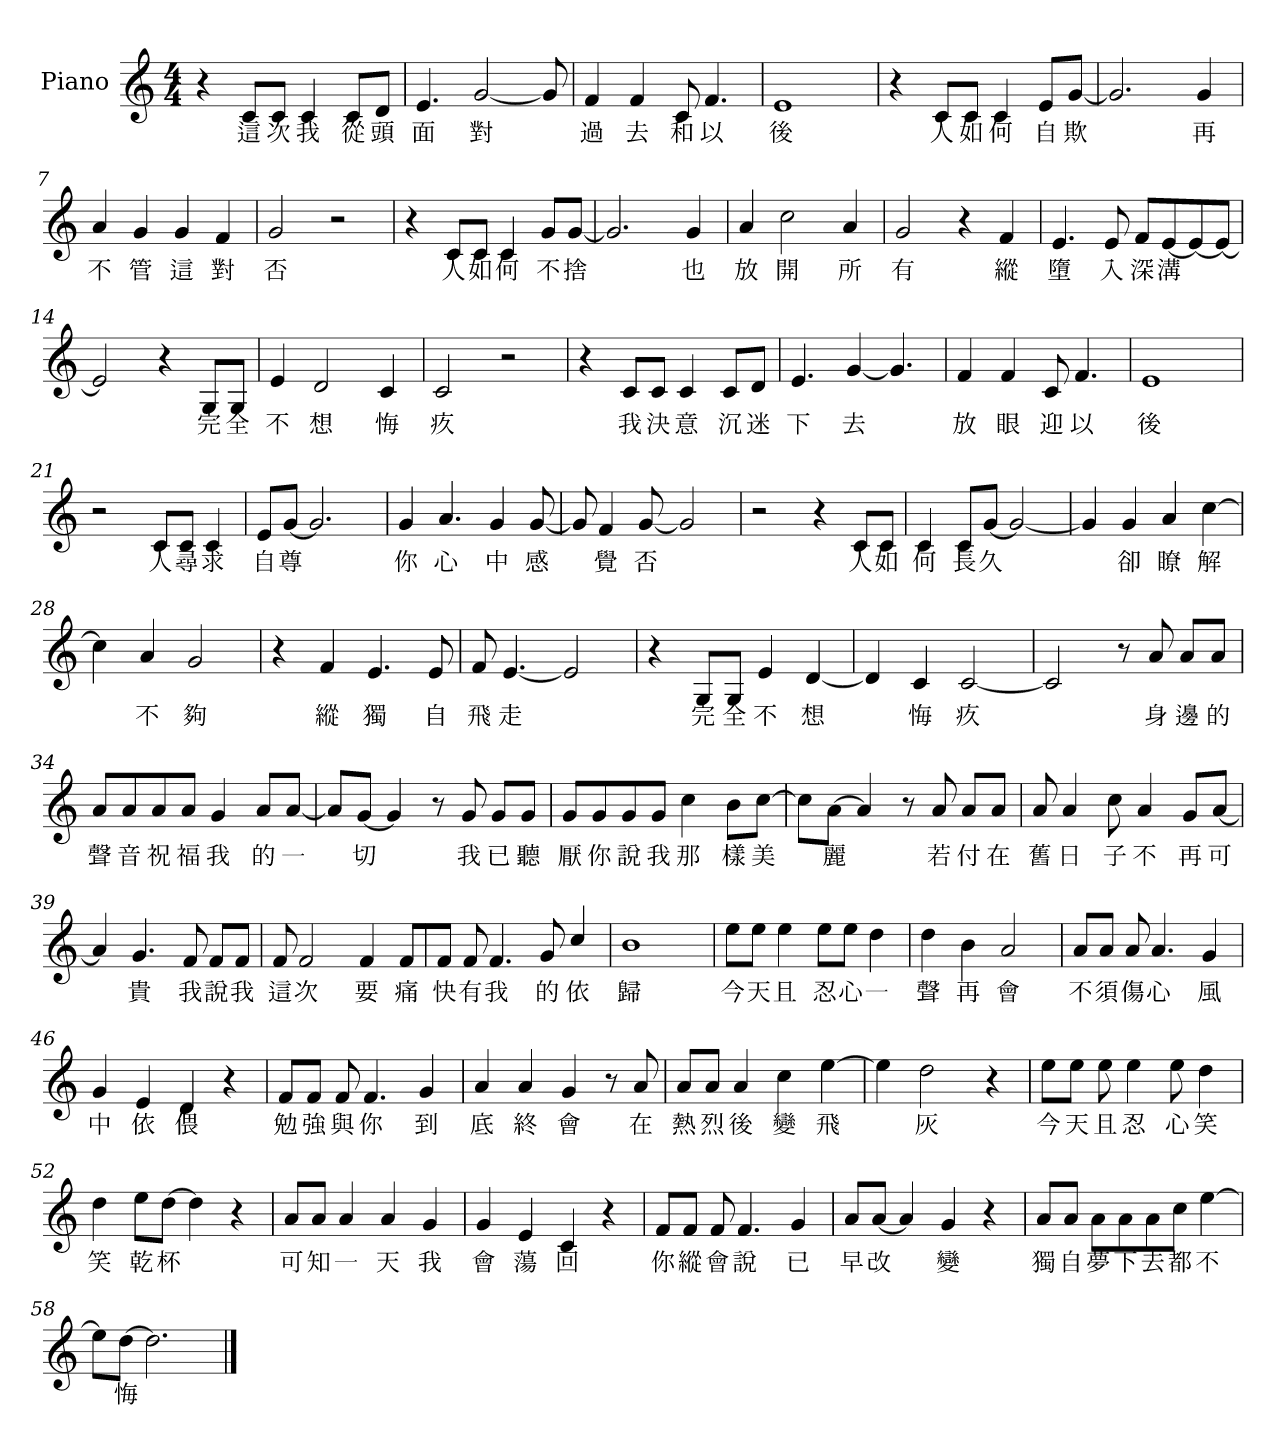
**kern	**text
*part1	*part1
*staff1	*staff1
*I"Piano	*
*I'Pno	*
*clefG2	*
*k[]	*
*M4/4	*
=1	=1
4r	.
!	!LO:LY:b
8c/L	這
!	!LO:LY:b
8c/J	次
!	!LO:LY:b
4c/	我
!	!LO:LY:b
8c/L	從
!	!LO:LY:b
8d/J	頭
=2	=2
!	!LO:LY:b
4.e/	面
!	!LO:LY:b
[2g/	對
8g/]	.
=3	=3
!	!LO:LY:b
4f/	過
!	!LO:LY:b
4f/	去
!	!LO:LY:b
8c/	和
!	!LO:LY:b
4.f/	以
=4	=4
!	!LO:LY:b
1e	後
=5	=5
4r	.
!	!LO:LY:b
8c/L	人
!	!LO:LY:b
8c/J	如
!	!LO:LY:b
4c/	何
!	!LO:LY:b
8e/L	自
!	!LO:LY:b
[8g/J	欺
=6	=6
2.g/]	.
!	!LO:LY:b
4g/	再
=7	=7
!	!LO:LY:b
4a/	不
!	!LO:LY:b
4g/	管
!	!LO:LY:b
4g/	這
!	!LO:LY:b
4f/	對
!!LO:LB:g=z
=8	=8
!	!LO:LY:b
2g/	否
2r	.
=9	=9
4r	.
!	!LO:LY:b
8c/L	人
!	!LO:LY:b
8c/J	如
!	!LO:LY:b
4c/	何
!	!LO:LY:b
8g/L	不
!	!LO:LY:b
[8g/J	捨
=10	=10
2.g/]	.
!	!LO:LY:b
4g/	也
=11	=11
!	!LO:LY:b
4a/	放
!	!LO:LY:b
2cc\	開
!	!LO:LY:b
4a/	所
=12	=12
!	!LO:LY:b
2g/	有
4r	.
!	!LO:LY:b
4f/	縱
=13	=13
!	!LO:LY:b
4.e/	墮
!	!LO:LY:b
8e/	入
!	!LO:LY:b
8f/L	深
!	!LO:LY:b
[8e/	溝
8e/_	.
8e/J_	.
=14	=14
2e/]	.
4r	.
!	!LO:LY:b
8G/L	完
!	!LO:LY:b
8G/J	全
=15	=15
!	!LO:LY:b
4e/	不
!	!LO:LY:b
2d/	想
!	!LO:LY:b
4c/	悔
!!LO:LB:g=z
=16	=16
!	!LO:LY:b
2c/	疚
2r	.
=17	=17
4r	.
!	!LO:LY:b
8c/L	我
!	!LO:LY:b
8c/J	決
!	!LO:LY:b
4c/	意
!	!LO:LY:b
8c/L	沉
!	!LO:LY:b
8d/J	迷
=18	=18
!	!LO:LY:b
4.e/	下
!	!LO:LY:b
[4g/	去
4.g/]	.
=19	=19
!	!LO:LY:b
4f/	放
!	!LO:LY:b
4f/	眼
!	!LO:LY:b
8c/	迎
!	!LO:LY:b
4.f/	以
=20	=20
!	!LO:LY:b
1e	後
=21	=21
2r	.
!	!LO:LY:b
8c/L	人
!	!LO:LY:b
8c/J	尋
!	!LO:LY:b
4c/	求
=22	=22
!	!LO:LY:b
8e/L	自
!	!LO:LY:b
[8g/J	尊
2.g/]	.
=23	=23
!	!LO:LY:b
4g/	你
!	!LO:LY:b
4.a/	心
!	!LO:LY:b
4g/	中
!	!LO:LY:b
[8g/	感
!!LO:LB:g=z
=24	=24
8g/]	.
!	!LO:LY:b
4f/	覺
!	!LO:LY:b
[8g/	否
2g/]	.
=25	=25
2r	.
4r	.
!	!LO:LY:b
8c/L	人
!	!LO:LY:b
8c/J	如
=26	=26
!	!LO:LY:b
4c/	何
!	!LO:LY:b
8c/L	長
!	!LO:LY:b
[8g/J	久
2g/_	.
=27	=27
4g/]	.
!	!LO:LY:b
4g/	卻
!	!LO:LY:b
4a/	瞭
!	!LO:LY:b
[4cc\	解
=28	=28
4cc\]	.
!	!LO:LY:b
4a/	不
!	!LO:LY:b
2g/	夠
=29	=29
4r	.
!	!LO:LY:b
4f/	縱
!	!LO:LY:b
4.e/	獨
!	!LO:LY:b
8e/	自
=30	=30
!	!LO:LY:b
8f/	飛
!	!LO:LY:b
[4.e/	走
2e/]	.
!!LO:LB:g=z
=31	=31
4r	.
!	!LO:LY:b
8G/L	完
!	!LO:LY:b
8G/J	全
!	!LO:LY:b
4e/	不
!	!LO:LY:b
[4d/	想
=32	=32
4d/]	.
!	!LO:LY:b
4c/	悔
!	!LO:LY:b
[2c/	疚
=33	=33
2c/]	.
8r	.
!	!LO:LY:b
8a/	身
!	!LO:LY:b
8a/L	邊
!	!LO:LY:b
8a/J	的
=34	=34
!	!LO:LY:b
8a/L	聲
!	!LO:LY:b
8a/	音
!	!LO:LY:b
8a/	祝
!	!LO:LY:b
8a/J	福
!	!LO:LY:b
4g/	我
!	!LO:LY:b
8a/L	的
!	!LO:LY:b
[8a/J	一
=35	=35
8a/L]	.
!	!LO:LY:b
[8g/J	切
4g/]	.
8r	.
!	!LO:LY:b
8g/	我
!	!LO:LY:b
8g/L	已
!	!LO:LY:b
8g/J	聽
=36	=36
!	!LO:LY:b
8g/L	厭
!	!LO:LY:b
8g/	你
!	!LO:LY:b
8g/	說
!	!LO:LY:b
8g/J	我
!	!LO:LY:b
4cc\	那
!	!LO:LY:b
8b\L	樣
!	!LO:LY:b
[8cc\J	美
!!LO:LB:g=z
=37	=37
8cc\L]	.
!	!LO:LY:b
[8a\J	麗
4a/]	.
8r	.
!	!LO:LY:b
8a/	若
!	!LO:LY:b
8a/L	付
!	!LO:LY:b
8a/J	在
=38	=38
!	!LO:LY:b
8a/	舊
!	!LO:LY:b
4a/	日
!	!LO:LY:b
8cc\	子
!	!LO:LY:b
4a/	不
!	!LO:LY:b
8g/L	再
!	!LO:LY:b
[8a/J	可
=39	=39
4a/]	.
!	!LO:LY:b
4.g/	貴
!	!LO:LY:b
8f/	我
!	!LO:LY:b
8f/L	說
!	!LO:LY:b
8f/J	我
=40	=40
!	!LO:LY:b
8f/	這
!	!LO:LY:b
2f/	次
!	!LO:LY:b
4f/	要
!	!LO:LY:b
8f/L	痛
=41	=41
!	!LO:LY:b
8f/J	快
!	!LO:LY:b
8f/	有
!	!LO:LY:b
4.f/	我
!	!LO:LY:b
8g/	的
!	!LO:LY:b
4cc/	依
=42	=42
!	!LO:LY:b
1b	歸
!!LO:LB:g=z
=43	=43
!	!LO:LY:b
8ee\L	今
!	!LO:LY:b
8ee\J	天
!	!LO:LY:b
4ee\	且
!	!LO:LY:b
8ee\L	忍
!	!LO:LY:b
8ee\J	心
!	!LO:LY:b
4dd\	一
=44	=44
!	!LO:LY:b
4dd\	聲
!	!LO:LY:b
4b\	再
!	!LO:LY:b
2a/	會
=45	=45
!	!LO:LY:b
8a/L	不
!	!LO:LY:b
8a/J	須
!	!LO:LY:b
8a/	傷
!	!LO:LY:b
4.a/	心
!	!LO:LY:b
4g/	風
=46	=46
!	!LO:LY:b
4g/	中
!	!LO:LY:b
4e/	依
!	!LO:LY:b
4d/	偎
4r	.
=47	=47
!	!LO:LY:b
8f/L	勉
!	!LO:LY:b
8f/J	強
!	!LO:LY:b
8f/	與
!	!LO:LY:b
4.f/	你
!	!LO:LY:b
4g/	到
=48	=48
!	!LO:LY:b
4a/	底
!	!LO:LY:b
4a/	終
!	!LO:LY:b
4g/	會
8r	.
!	!LO:LY:b
8a/	在
!!LO:LB:g=z
=49	=49
!	!LO:LY:b
8a/L	熱
!	!LO:LY:b
8a/J	烈
!	!LO:LY:b
4a/	後
!	!LO:LY:b
4cc\	變
!	!LO:LY:b
[4ee\	飛
=50	=50
4ee\]	.
!	!LO:LY:b
2dd\	灰
4r	.
=51	=51
!	!LO:LY:b
8ee\L	今
!	!LO:LY:b
8ee\J	天
!	!LO:LY:b
8ee\	且
!	!LO:LY:b
4ee\	忍
!	!LO:LY:b
8ee\	心
!	!LO:LY:b
4dd\	笑
=52	=52
!	!LO:LY:b
4dd\	笑
!	!LO:LY:b
8ee\L	乾
!	!LO:LY:b
[8dd\J	杯
4dd\]	.
4r	.
=53	=53
!	!LO:LY:b
8a/L	可
!	!LO:LY:b
8a/J	知
!	!LO:LY:b
4a/	一
!	!LO:LY:b
4a/	天
!	!LO:LY:b
4g/	我
=54	=54
!	!LO:LY:b
4g/	會
!	!LO:LY:b
4e/	蕩
!	!LO:LY:b
4c/	回
4r	.
=55	=55
!	!LO:LY:b
8f/L	你
!	!LO:LY:b
8f/J	縱
!	!LO:LY:b
8f/	會
!	!LO:LY:b
4.f/	說
!	!LO:LY:b
4g/	已
!!LO:LB:g=z
=56	=56
!	!LO:LY:b
8a/L	早
!	!LO:LY:b
[8a/J	改
4a/]	.
!	!LO:LY:b
4g/	變
4r	.
=57	=57
!	!LO:LY:b
8a/L	獨
!	!LO:LY:b
8a/J	自
!	!LO:LY:b
8a\L	夢
!	!LO:LY:b
8a\	下
!	!LO:LY:b
8a\	去
!	!LO:LY:b
8cc\J	都
!	!LO:LY:b
[4ee\	不
=58	=58
8ee\L]	.
!	!LO:LY:b
[8dd\J	悔
2.dd\]	.
==	==
*-	*-
